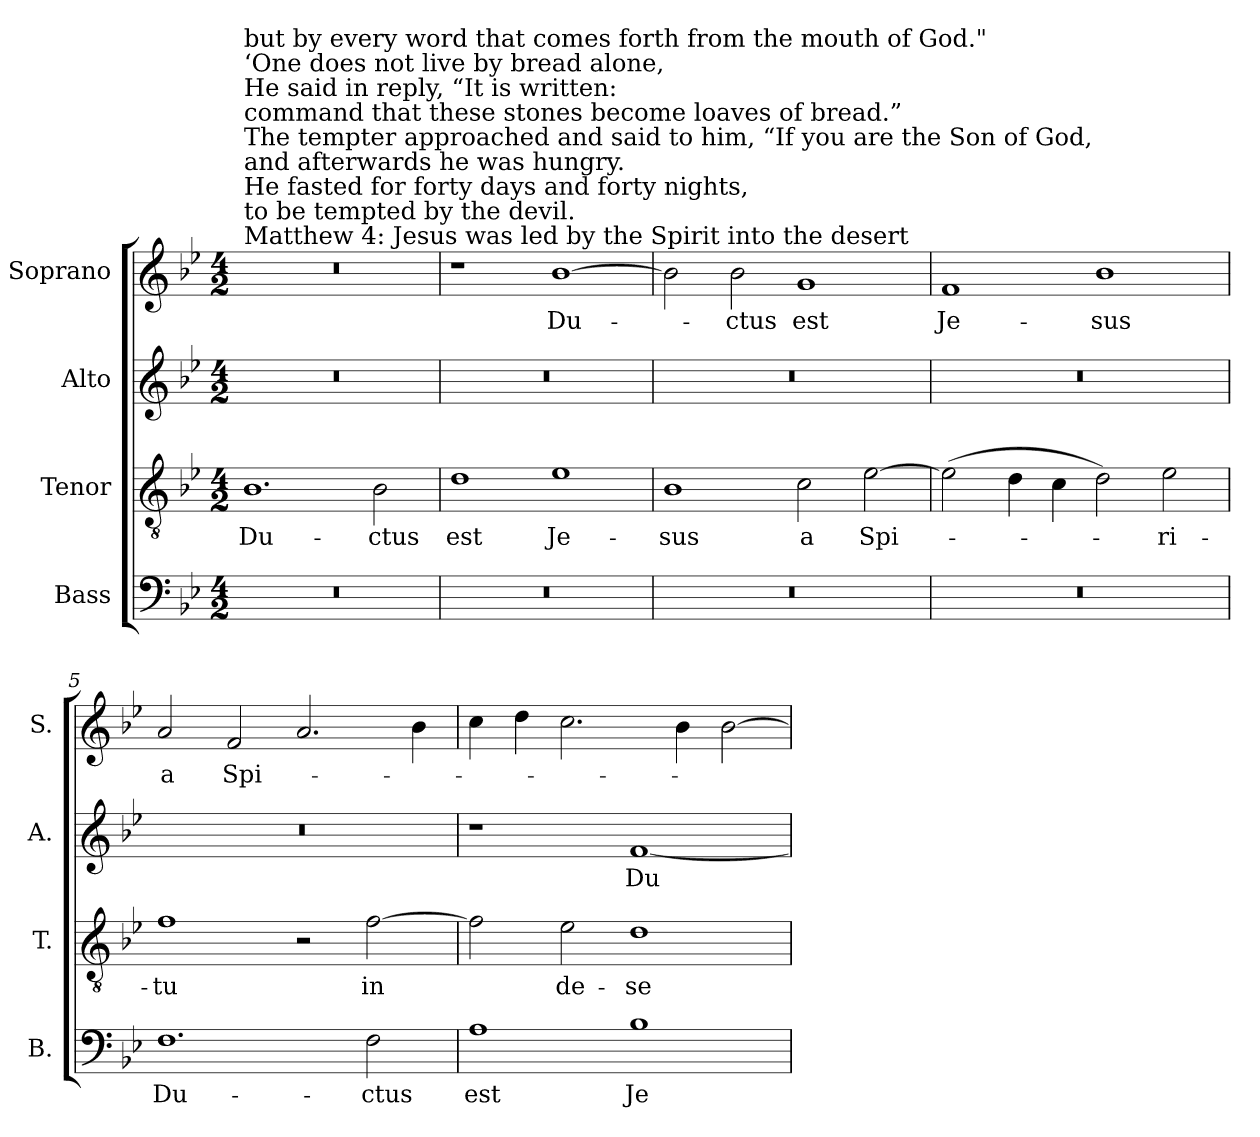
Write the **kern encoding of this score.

**kern	**text	**kern	**text	**kern	**text	**kern	**text
*part4	*part4	*part3	*part3	*part2	*part2	*part1	*part1
*staff4	*staff4	*staff3	*staff3	*staff2	*staff2	*staff1	*staff1
*I"Bass	*	*I"Tenor	*	*I"Alto	*	*I"Soprano	*
*I'B.	*	*I'T.	*	*I'A.	*	*I'S.	*
!!LO:PB:g=z
*clefF4	*	*clefGv2	*	*clefG2	*	*clefG2	*
*	*	*ITrd7c12	*	*	*	*	*
*k[b-e-]	*	*k[b-e-]	*	*k[b-e-]	*	*k[b-e-]	*
*B-:	*	*B-:	*	*B-:	*	*B-:	*
*M4/2	*	*M4/2	*	*M4/2	*	*M4/2	*
*MM168	*	*MM168	*	*MM168	*	*MM168	*
=1	=1	=1	=1	=1	=1	=1	=1
!LO:N:vis=1	!	!	!	!	!	!	!
!	!	!	!	!	!	!LO:TX:a:t=Matthew 4&colon; Jesus was led by the Spirit into the desert	!
!	!	!	!	!	!	!LO:TX:t=to be tempted by the devil.	!
!	!	!	!	!	!	!LO:TX:t=He fasted for forty days and forty nights,	!
!	!	!	!	!	!	!LO:TX:t=and afterwards he was hungry.	!
!	!	!	!	!	!	!LO:TX:t=The tempter approached and said to him, “If you are the Son of God,	!
!	!	!	!	!	!	!LO:TX:t=command that these stones become loaves of bread.”	!
!	!	!	!	!	!	!LO:TX:t=He said in reply, “It is written&colon;	!
!	!	!	!	!	!	!LO:TX:t=‘One does not live by bread alone,	!
!	!	!	!	!	!	!LO:TX:t=but by every word that comes forth from the mouth of God."	!
!	!	!	!LO:LY:b:color=#000000	!LO:N:vis=1	!	!LO:N:vis=1	!
0r	.	1.BB-i	Du-	0r	.	0r	.
!	!	!	!LO:LY:b:color=#000000	!	!	!	!
.	.	2BB-i\	-ctus	.	.	.	.
=2	=2	=2	=2	=2	=2	=2	=2
!LO:N:vis=1	!	!	!	!	!	!	!
!	!	!	!LO:LY:b:color=#000000	!LO:N:vis=1	!	!	!
0r	.	1Di	est	0r	.	1r	.
!	!	!	!LO:LY:b:color=#000000	!	!	!	!
!	!	!	!	!	!	!	!LO:LY:b:color=#000000
.	.	1E-i	Je-	.	.	[1b-i	Du-
=3	=3	=3	=3	=3	=3	=3	=3
!LO:N:vis=1	!	!	!	!	!	!	!
!	!	!	!LO:LY:b:color=#000000	!LO:N:vis=1	!	!	!
0r	.	1BB-i	-sus	0r	.	2b-i\]	.
!	!	!	!	!	!	!	!LO:LY:b:color=#000000
.	.	.	.	.	.	2b-i\	-ctus
!	!	!	!LO:LY:b:color=#000000	!	!	!	!
!	!	!	!	!	!	!	!LO:LY:b:color=#000000
.	.	2Ci\	a	.	.	1gi	est
!	!	!	!LO:LY:b:color=#000000	!	!	!	!
.	.	[2E-i\	Spi-	.	.	.	.
=4	=4	=4	=4	=4	=4	=4	=4
!LO:N:vis=1	!	!	!	!LO:N:vis=1	!	!	!
!	!	!	!	!	!	!	!LO:LY:b:color=#000000
0r	.	(2E-i\]	.	0r	.	1fi	Je-
.	.	4Di\	.	.	.	.	.
.	.	4Ci\	.	.	.	.	.
!	!	!	!	!	!	!	!LO:LY:b:color=#000000
.	.	2Di\)	.	.	.	1b-i	-sus
!	!	!	!LO:LY:b:color=#000000	!	!	!	!
.	.	2E-i\	-ri-	.	.	.	.
=5	=5	=5	=5	=5	=5	=5	=5
!	!LO:LY:b:color=#000000	!	!	!	!	!	!
!	!	!	!LO:LY:b:color=#000000	!LO:N:vis=1	!	!	!
!	!	!	!	!	!	!	!LO:LY:b:color=#000000
1.Fi	Du-	1Fi	-tu	0r	.	2ai/	a
!	!	!	!	!	!	!	!LO:LY:b:color=#000000
.	.	.	.	.	.	2fi/	Spi-
.	.	2r	.	.	.	2.ai/	.
!	!LO:LY:b:color=#000000	!	!	!	!	!	!
!	!	!	!LO:LY:b:color=#000000	!	!	!	!
2Fi\	-ctus	[2Fi\	in	.	.	.	.
.	.	.	.	.	.	4b-i\	.
=6	=6	=6	=6	=6	=6	=6	=6
!	!LO:LY:b:color=#000000	!	!	!	!	!	!
1Ai	est	2Fi\]	.	1r	.	4cci\	.
.	.	.	.	.	.	4ddi\	.
!	!	!	!LO:LY:b:color=#000000	!	!	!	!
.	.	2E-i\	de-	.	.	2.cci\	.
!	!LO:LY:b:color=#000000	!	!	!	!	!	!
!	!	!	!LO:LY:b:color=#000000	!	!	!	!
!	!	!	!	!	!LO:LY:b:color=#000000	!	!
1B-i	Je-	1Di	-se-	[1fi	Du-	.	.
.	.	.	.	.	.	4b-i\	.
.	.	.	.	.	.	[2b-i\	.
=	=	=	=	=	=	=	=
*-	*-	*-	*-	*-	*-	*-	*-
